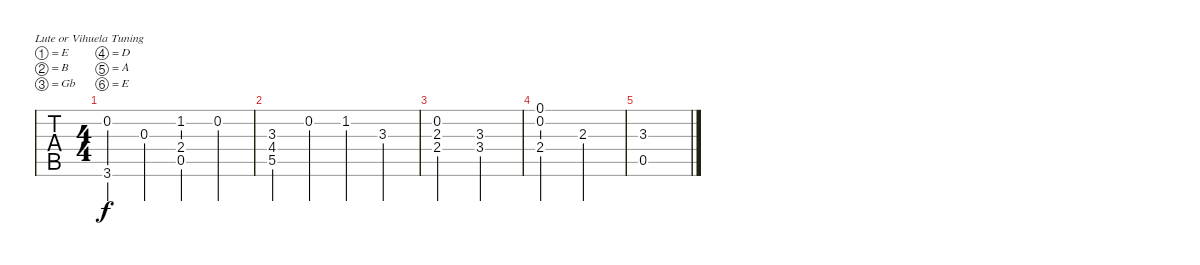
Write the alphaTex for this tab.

\bracketExtendMode groupsimilarinstruments
\singleTrackTrackNamePolicy hidden
\multiTrackTrackNamePolicy hidden
\firstSystemTrackNameOrientation horizontal
\otherSystemsTrackNameOrientation horizontal
\track ("Guitar Standard" "Guitar Sta") {instrument acousticguitarsteel}
\staff {tabs}
\tuning (E4 B3 Gb3 D3 A2 E2)
\ts (4 4)
\tempo (120 hide)
\clef g2
\scale
0.955864
\ks c
(0.2 3.6).4{dy f} 0.3.4 (1.2 2.4 0.5).4 0.2.4 |
\scale
0.955864 (3.3 4.4 5.5).4 0.2.4 1.2.4 3.3.4 |
\scale
0.955864 (0.2 2.3 2.4).2 (3.3 3.4).2 |
\scale
0.955864 (0.1 0.2 2.4).2 2.3.2 |
\scale
1.26482 (3.3 0.5).1
